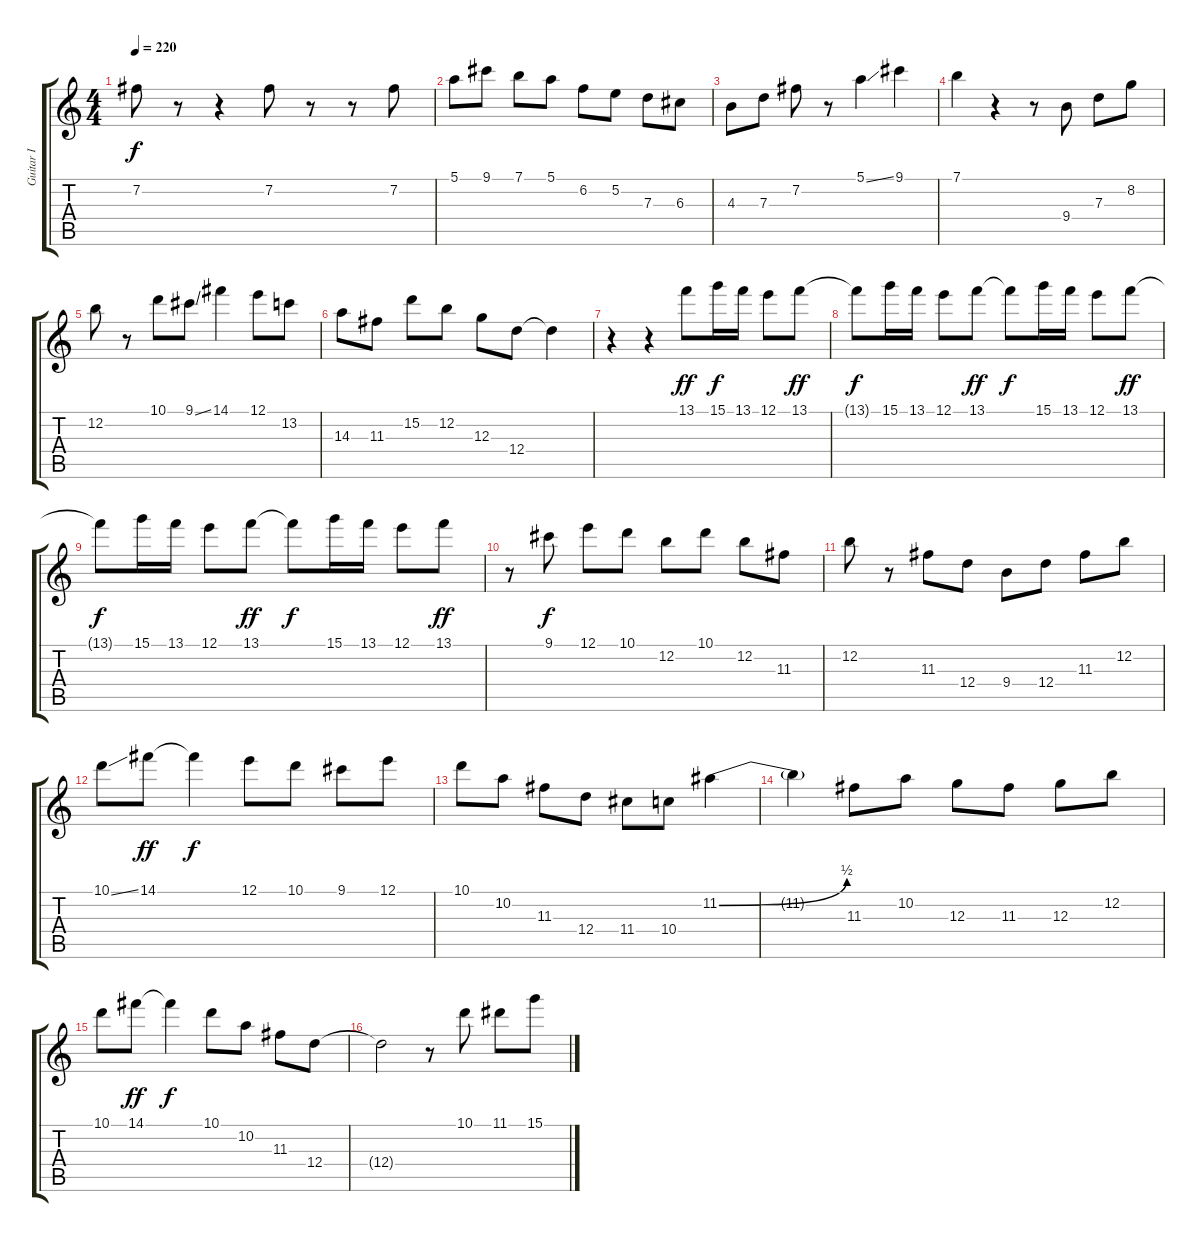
\track ("Guitar I" "Guitar I") {instrument acousticguitarsteel}
\staff {score tabs}
\tuning (E4 B3 G3 D3 A2 E2) {hide}
\ts (4 4)
\tempo 220
\clef g2
\ks c
7.2.8{dy f} r.8 r.4 7.2.8 r.8 r.8 7.2.8 |
5.1.8 9.1.8 7.1.8 5.1.8 6.2.8 5.2.8 7.3.8 6.3.8 |
4.3.8 7.3.8 7.2.8 r.8 5.1{ss}.4 9.1.4 |
7.1.4 r.4 r.8 9.4.8 7.3.8 8.2.8 |
12.2.8 r.8 10.1.8 9.1{ss}.8 14.1.4 12.1.8 13.2.8 |
14.3.8 11.3.8 15.2.8 12.2.8 12.3.8 12.4.8 12.4{t}.4 |
r.4 r.4 13.1.8{dy ff} 15.1.16{dy f} 13.1.16 12.1.8 13.1.8{dy ff} |
13.1{t}.8{dy f} 15.1.16 13.1.16 12.1.8 13.1.8{dy ff} 13.1{t}.8{dy f} 15.1.16 13.1.16 12.1.8 13.1.8{dy ff} |
13.1{t}.8{dy f} 15.1.16 13.1.16 12.1.8 13.1.8{dy ff} 13.1{t}.8{dy f} 15.1.16 13.1.16 12.1.8 13.1.8{dy ff} |
r.8 9.1.8{dy f} 12.1.8 10.1.8 12.2.8 10.1.8 12.2.8 11.3.8 |
12.2.8 r.8 11.3.8 12.4.8 9.4.8 12.4.8 11.3.8 12.2.8 |
10.1{ss}.8 14.1.8{dy ff} 14.1{t}.4{dy f} 12.1.8 10.1.8 9.1.8 12.1.8 |
10.1.8 10.2.8 11.3.8 12.4.8 11.4.8 10.4.8 11.2{be (bend 0 0 60 2)}.4 |
11.2{t}.4 11.3.8 10.2.8 12.3.8 11.3.8 12.3.8 12.2.8 |
10.1.8 14.1.8{dy ff} 14.1{t}.4{dy f} 10.1.8 10.2.8 11.3.8 12.4.8 |
12.4{t}.2 r.8 10.1.8 11.1.8 15.1.8
